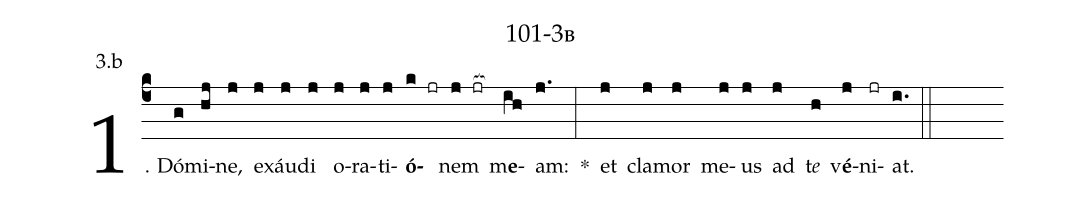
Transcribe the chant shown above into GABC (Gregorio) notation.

name: 101-3b;
annotation: 3.b;
%%
(c4)1. Dó(g)mi(hj)ne,(j) ex(j)áu(j)di(j) o(j)ra(j)ti(j)<b>ó</b>(k jr)nem(j jr[ocb:1{]) m<b>e</b>(ih[ocb:0}])am:(j.) *(:) et(j) cla(j)mor(j) me(j)us(j) ad(j) t<i>e</i>(h) v<b>é</b>(j)ni(jr)at.(i.) (::)
